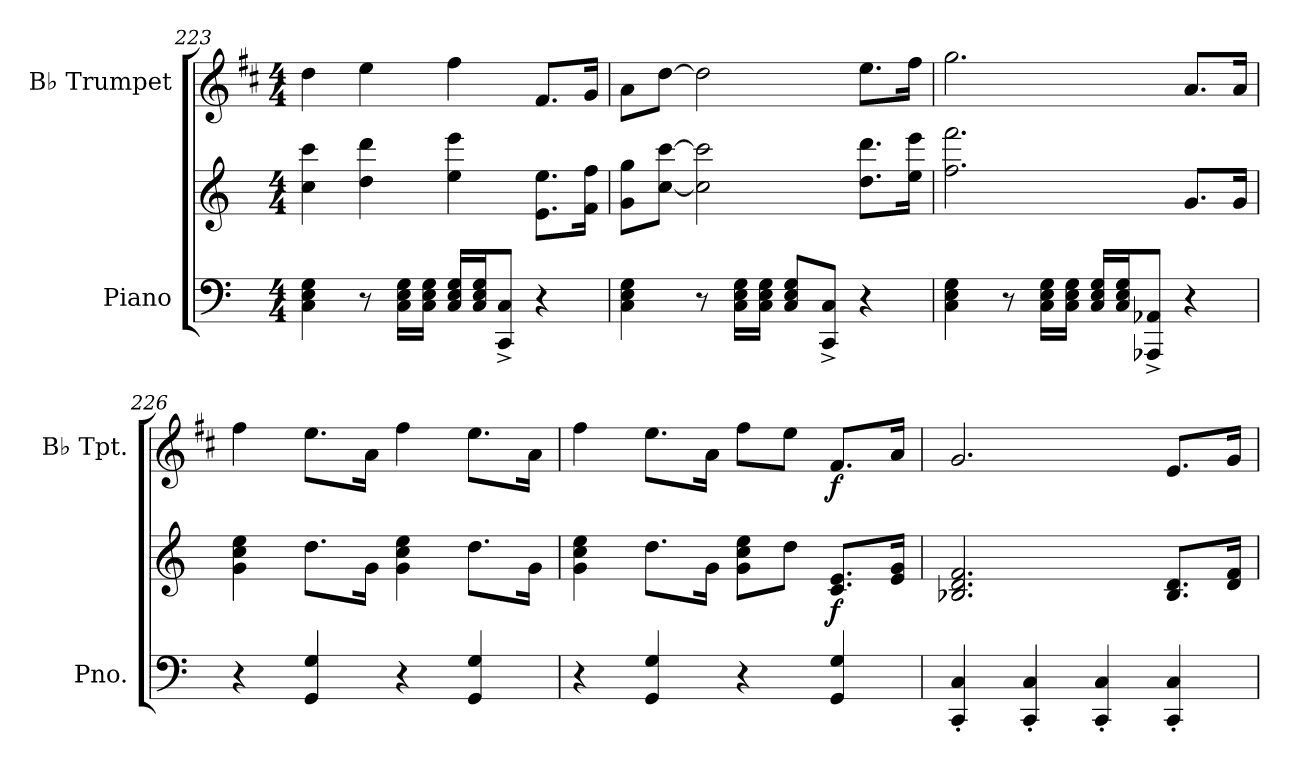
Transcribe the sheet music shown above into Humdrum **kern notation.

**kern	**kern	**dynam	**kern	**dynam
*part2	*part2	*part2	*part1	*part1
*staff3	*staff2	*staff2/3	*staff1	*staff1
*I"Piano	*	*	*I"B♭ Trumpet	*
*I'Pno.	*	*	*I'B♭ Tpt.	*
*clefF4	*clefG2	*	*clefG2	*
*	*	*	*ITrd1c2	*
*k[]	*k[]	*	*k[]	*
*M4/4	*M4/4	*	*M4/4	*
=223	=223	=223	=223	=223
4C\ 4E\ 4G\	4cc\ 4ccc\	.	4cc\	.
8r	4dd\ 4ddd\	.	4dd\	.
16C\ 16E\ 16G\LL	.	.	.	.
16C\ 16E\ 16G\JJ	.	.	.	.
16C/ 16E/ 16G/LL	4ee\ 4eee\	.	4ee\	.
16C/ 16E/ 16G/J	.	.	.	.
8CC/^ 8C/^J	.	.	.	.
4r	8.e\ 8.ee\L	.	8.e/L	.
.	16f\ 16ff\Jk	.	16f/Jk	.
=224	=224	=224	=224	=224
4C\ 4E\ 4G\	8g\ 8gg\L	.	8g\L	.
.	[8cc\ [8ccc\J	.	[8cc\J	.
8r	2cc\] 2ccc\]	.	2cc\]	.
16C\ 16E\ 16G\LL	.	.	.	.
16C\ 16E\ 16G\JJ	.	.	.	.
8C/ 8E/ 8G/L	.	.	.	.
8CC/^ 8C/^J	.	.	.	.
4r	8.dd\ 8.ddd\L	.	8.dd\L	.
.	16ee\ 16eee\Jk	.	16ee\Jk	.
=225	=225	=225	=225	=225
4C\ 4E\ 4G\	2.ff\ 2.fff\	.	2.ff\	.
8r	.	.	.	.
16C\ 16E\ 16G\LL	.	.	.	.
16C\ 16E\ 16G\JJ	.	.	.	.
16C/ 16E/ 16G/LL	.	.	.	.
16C/ 16E/ 16G/J	.	.	.	.
8AAA-X/^ 8AA-X/^J	.	.	.	.
4r	8.g/L	.	8.g/L	.
.	16g/Jk	.	16g/Jk	.
!!LO:PB:g=z
=226	=226	=226	=226	=226
4r	4g\ 4cc\ 4ee\	.	4ee\	.
4GG/ 4G/	8.dd\L	.	8.dd\L	.
.	16g\Jk	.	16g\Jk	.
4r	4g\ 4cc\ 4ee\	.	4ee\	.
4GG/ 4G/	8.dd\L	.	8.dd\L	.
.	16g\Jk	.	16g\Jk	.
=227	=227	=227	=227	=227
4r	4g\ 4cc\ 4ee\	.	4ee\	.
4GG/ 4G/	8.dd\L	.	8.dd\L	.
.	16g\Jk	.	16g\Jk	.
4r	8g\ 8cc\ 8ee\L	.	8ee\L	.
.	8dd\J	.	8dd\J	.
!	!	!LO:DY:b	!	!LO:DY:b
4GG/ 4G/	8.c/ 8.e/L	f	8.e/L	f
.	16e/ 16g/Jk	.	16g/Jk	.
=228	=228	=228	=228	=228
4CC/' 4C/'	2.B-X/ 2.d/ 2.f/	.	2.f/	.
4CC/' 4C/'	.	.	.	.
4CC/' 4C/'	.	.	.	.
4CC/' 4C/'	8.B-/ 8.d/L	.	8.d/L	.
.	16d/ 16f/Jk	.	16f/Jk	.
=	=	=	=	=
*-	*-	*-	*-	*-
